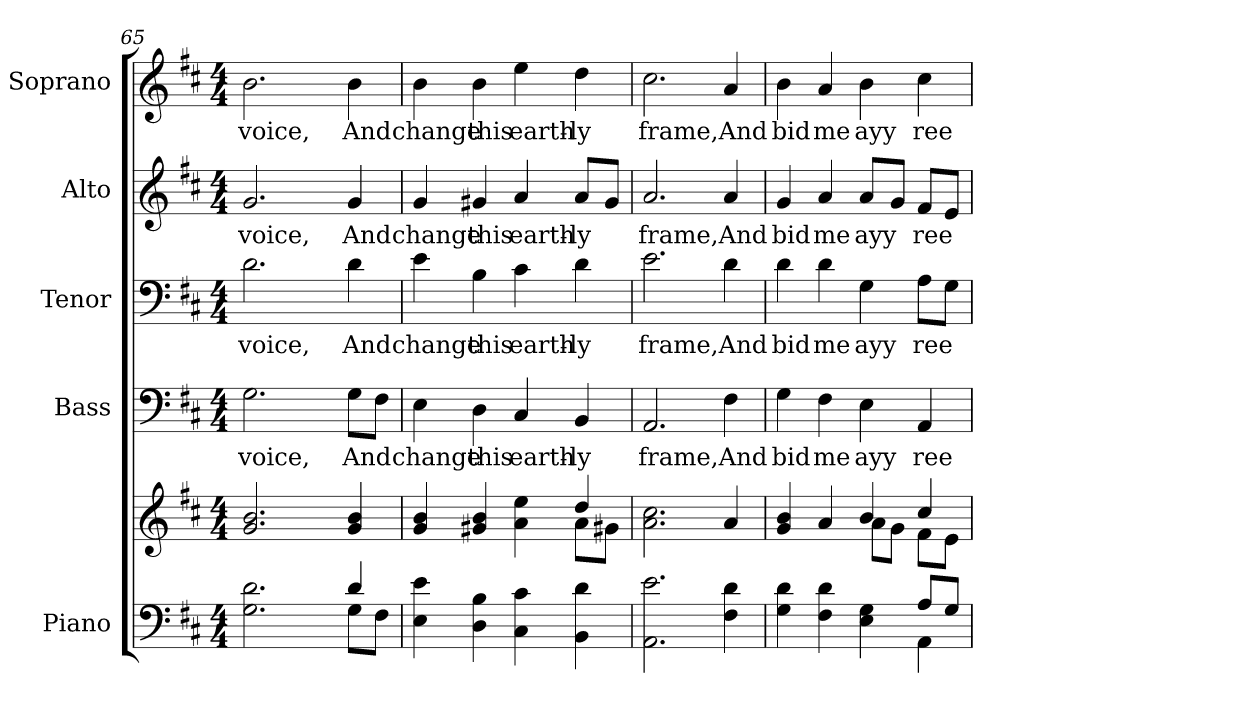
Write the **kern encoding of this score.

**kern	**kern	**kern	**text	**kern	**text	**kern	**text	**kern	**text
*part5	*part5	*part4	*part4	*part3	*part3	*part2	*part2	*part1	*part1
*staff6	*staff5	*staff4	*staff4	*staff3	*staff3	*staff2	*staff2	*staff1	*staff1
*I"Piano	*	*I"Bass	*	*I"Tenor	*	*I"Alto	*	*I"Soprano	*
*I'Pno.	*	*I'B.	*	*I'T.	*	*I'A.	*	*I'S.	*
!!LO:PB:g=z
*clefF4	*clefG2	*clefF4	*	*clefF4	*	*clefG2	*	*clefG2	*
*k[f#c#]	*k[f#c#]	*k[f#c#]	*	*k[f#c#]	*	*k[f#c#]	*	*k[f#c#]	*
*D:	*D:	*D:	*	*D:	*	*D:	*	*D:	*
*M4/4	*M4/4	*M4/4	*	*M4/4	*	*M4/4	*	*M4/4	*
=65	=65	=65	=65	=65	=65	=65	=65	=65	=65
*^	*	*	*	*	*	*	*	*	*
!	!	!	!	!LO:LY:b:color=#000000	!	!	!	!	!	!
!	!	!	!	!	!	!LO:LY:b:color=#000000	!	!	!	!
!	!	!	!	!	!	!	!	!LO:LY:b:color=#000000	!	!
!	!	!	!	!	!	!	!	!	!	!LO:LY:b:color=#000000
2.Gi\ 2.di	2ryy	2.gi/ 2.bi	2.Gi\	voice,	2.di\	voice,	2.gi/	voice,	2.bi\	voice,
.	4ryy	.	.	.	.	.	.	.	.	.
!	!	!	!	!LO:LY:b:color=#000000	!	!	!	!	!	!
!	!	!	!	!	!	!LO:LY:b:color=#000000	!	!	!	!
!	!	!	!	!	!	!	!	!LO:LY:b:color=#000000	!	!
!	!	!	!	!	!	!	!	!	!	!LO:LY:b:color=#000000
4di/	8Gi\L	4gi/ 4bi	8Gi\L	And	4di\	And	4gi/	And	4bi\	And
.	8F#i\J	.	8F#i\J	.	.	.	.	.	.	.
*v	*v	*	*	*	*	*	*	*	*	*
=66	=66	=66	=66	=66	=66	=66	=66	=66	=66
*	*^	*	*	*	*	*	*	*	*
*^	*	*	*	*	*	*	*	*	*	*
!	!	!	!	!	!LO:LY:b:color=#000000	!	!	!	!	!	!
*v	*v	*	*	*	*	*	*	*	*	*	*
*^	*	*	*	*	*	*	*	*	*	*
!	!	!	!	!	!	!	!LO:LY:b:color=#000000	!	!	!	!
*v	*v	*	*	*	*	*	*	*	*	*	*
*^	*	*	*	*	*	*	*	*	*	*
!	!	!	!	!	!	!	!	!	!LO:LY:b:color=#000000	!	!
*v	*v	*	*	*	*	*	*	*	*	*	*
*^	*	*	*	*	*	*	*	*	*	*
!	!	!	!	!	!	!	!	!	!	!	!LO:LY:b:color=#000000
*v	*v	*	*	*	*	*	*	*	*	*	*
4Ei\ 4ei	4gi/ 4bi	2ryy	4Ei\	change	4ei\	change	4gi/	change	4bi\	change
!	!	!	!	!LO:LY:b:color=#000000	!	!	!	!	!	!
!	!	!	!	!	!	!LO:LY:b:color=#000000	!	!	!	!
!	!	!	!	!	!	!	!	!LO:LY:b:color=#000000	!	!
!	!	!	!	!	!	!	!	!	!	!LO:LY:b:color=#000000
4Di\ 4Bi	4g#Xi/ 4bi	.	4Di\	this	4Bi\	this	4g#Xi/	this	4bi\	this
!	!	!	!	!LO:LY:b:color=#000000	!	!	!	!	!	!
!	!	!	!	!	!	!LO:LY:b:color=#000000	!	!	!	!
!	!	!	!	!	!	!	!	!LO:LY:b:color=#000000	!	!
!	!	!	!	!	!	!	!	!	!	!LO:LY:b:color=#000000
4C#i\ 4c#i	4ai\ 4eei	4ryy	4C#i/	earth-	4c#i\	earth-	4ai/	earth-	4eei\	earth-
!	!	!	!	!LO:LY:b:color=#000000	!	!	!	!	!	!
!	!	!	!	!	!	!LO:LY:b:color=#000000	!	!	!	!
!	!	!	!	!	!	!	!	!LO:LY:b:color=#000000	!	!
!	!	!	!	!	!	!	!	!	!	!LO:LY:b:color=#000000
4BBi\ 4di	4ddi/	8ai\L	4BBi/	-ly	4di\	-ly	8ai/L	-ly	4ddi\	-ly
.	.	8g#Xi\J	.	.	.	.	8g#i/J	.	.	.
*	*v	*v	*	*	*	*	*	*	*	*
!!LO:PB:g=z
=67	=67	=67	=67	=67	=67	=67	=67	=67	=67
*	*^	*	*	*	*	*	*	*	*
!	!	!	!	!LO:LY:b:color=#000000	!	!	!	!	!	!
*	*v	*v	*	*	*	*	*	*	*	*
*	*^	*	*	*	*	*	*	*	*
!	!	!	!	!	!	!LO:LY:b:color=#000000	!	!	!	!
*	*v	*v	*	*	*	*	*	*	*	*
*	*^	*	*	*	*	*	*	*	*
!	!	!	!	!	!	!	!	!LO:LY:b:color=#000000	!	!
*	*v	*v	*	*	*	*	*	*	*	*
*	*^	*	*	*	*	*	*	*	*
!	!	!	!	!	!	!	!	!	!	!LO:LY:b:color=#000000
*	*v	*v	*	*	*	*	*	*	*	*
2.AAi\ 2.ei	2.ai\ 2.cc#i	2.AAi/	frame,	2.ei\	frame,	2.ai/	frame,	2.cc#i\	frame,
!	!	!	!LO:LY:b:color=#000000	!	!	!	!	!	!
!	!	!	!	!	!LO:LY:b:color=#000000	!	!	!	!
!	!	!	!	!	!	!	!LO:LY:b:color=#000000	!	!
!	!	!	!	!	!	!	!	!	!LO:LY:b:color=#000000
4F#i\ 4di	4ai/	4F#i\	And	4di\	And	4ai/	And	4ai/	And
=68	=68	=68	=68	=68	=68	=68	=68	=68	=68
*^	*^	*	*	*	*	*	*	*	*
!	!	!	!	!	!LO:LY:b:color=#000000	!	!	!	!	!	!
!	!	!	!	!	!	!	!LO:LY:b:color=#000000	!	!	!	!
!	!	!	!	!	!	!	!	!	!LO:LY:b:color=#000000	!	!
!	!	!	!	!	!	!	!	!	!	!	!LO:LY:b:color=#000000
4Gi\ 4di	2ryy	4gi/ 4bi	2ryy	4Gi\	bid	4di\	bid	4gi/	bid	4bi\	bid
!	!	!	!	!	!LO:LY:b:color=#000000	!	!	!	!	!	!
!	!	!	!	!	!	!	!LO:LY:b:color=#000000	!	!	!	!
!	!	!	!	!	!	!	!	!	!LO:LY:b:color=#000000	!	!
!	!	!	!	!	!	!	!	!	!	!	!LO:LY:b:color=#000000
4F#i\ 4di	.	4ai/	.	4F#i\	me	4di\	me	4ai/	me	4ai/	me
!	!	!	!	!	!LO:LY:b:color=#000000	!	!	!	!	!	!
!	!	!	!	!	!	!	!LO:LY:b:color=#000000	!	!	!	!
!	!	!	!	!	!	!	!	!	!LO:LY:b:color=#000000	!	!
!	!	!	!	!	!	!	!	!	!	!	!LO:LY:b:color=#000000
4Ei\ 4Gi	4ryy	4bi/	8ai\L	4Ei\	ayy	4Gi\	ayy	8ai/L	ayy	4bi\	ayy
.	.	.	8gi\J	.	.	.	.	8gi/J	.	.	.
!	!	!	!	!	!LO:LY:b:color=#000000	!	!	!	!	!	!
!	!	!	!	!	!	!	!LO:LY:b:color=#000000	!	!	!	!
!	!	!	!	!	!	!	!	!	!LO:LY:b:color=#000000	!	!
!	!	!	!	!	!	!	!	!	!	!	!LO:LY:b:color=#000000
8Ai/L	4AAi\	4cc#i/	8f#i\L	4AAi/	ree	8Ai\L	ree	8f#i/L	ree	4cc#i\	ree
8Gi/J	.	.	8ei\J	.	.	8Gi\J	.	8ei/J	.	.	.
*v	*v	*	*	*	*	*	*	*	*	*	*
*	*v	*v	*	*	*	*	*	*	*	*
=	=	=	=	=	=	=	=	=	=
*-	*-	*-	*-	*-	*-	*-	*-	*-	*-
